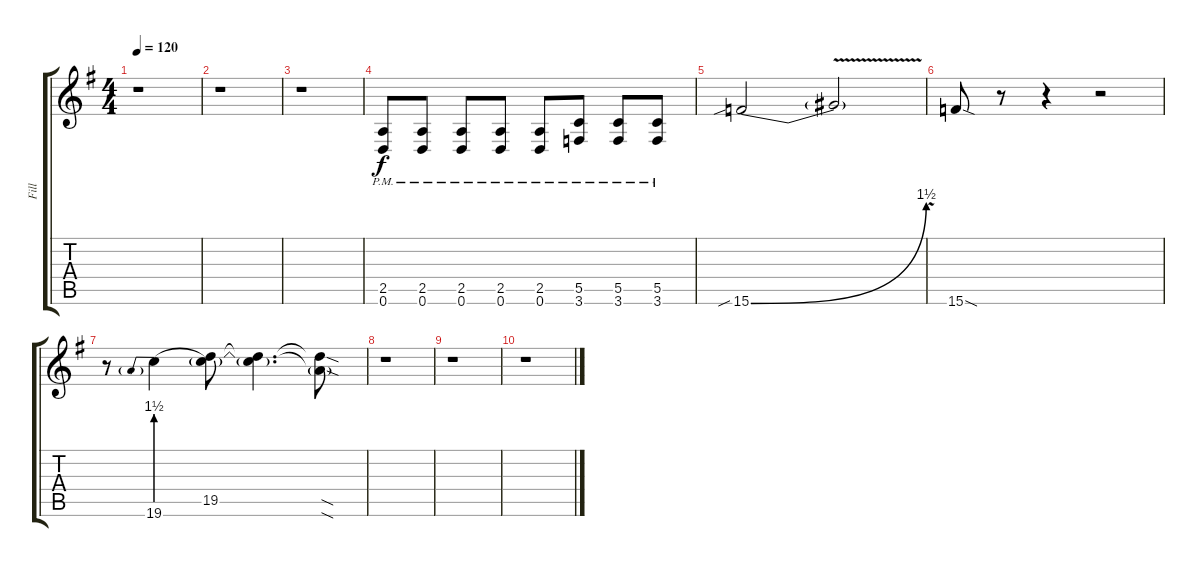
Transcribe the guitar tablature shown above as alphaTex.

\track ("Fill" "Fill") {instrument distortionguitar}
\staff {score tabs}
\tuning (D4 A3 F3 C3 G2 D2) {hide}
\ts (4 4)
\tempo 120
\clef g2
\ks g
r.1{dy f} |
r.1 |
r.1 |
(2.5{pm} 0.6{pm}).8 (2.5{pm} 0.6{pm}).8 (2.5{pm} 0.6{pm}).8 (2.5{pm} 0.6{pm}).8 (2.5{pm} 0.6{pm}).8 (5.5{pm} 3.6{pm}).8 (5.5{pm} 3.6{pm}).8 (5.5{pm} 3.6{pm}).8 |
15.6{be (bend 0 0 60 6) sib}.2 15.6{v t}.2 |
15.6{sod}.8 r.8 r.4 r.2 |
r.8 19.6{be (prebend 0 6 60 6)}.4 (19.5 19.6{t}).8 (19.5{t} 19.6{t}).4{d} (19.5{sod t} 19.6{sod t}).8 |
r.1 |
r.1 |
r.1
